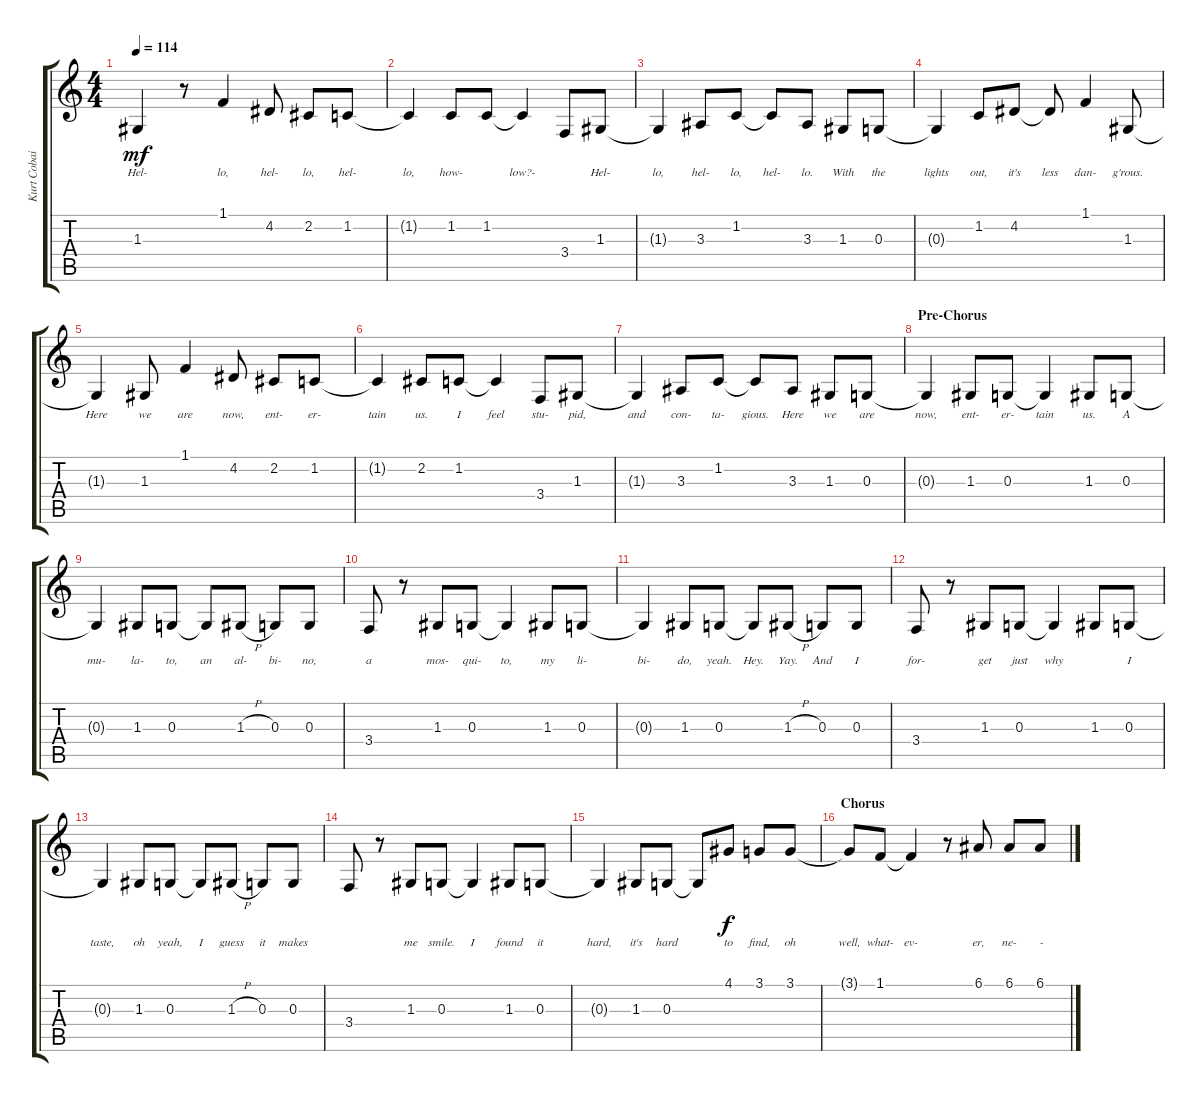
\track ("Kurt Cobain - Vocals" "Kurt Cobai") {instrument tenorsax}
\staff {score tabs}
\tuning (E4 B3 G3 D3 A2 E2) {hide}
\ts (4 4)
\tempo 114
\clef g2
\ks c
1.3{t}.4{lyrics (0 "Hel-") lyrics (1 "") lyrics (2 "") lyrics (3 "") lyrics (4 "") dy mf} r.8 1.1.4{lyrics (0 "lo,") lyrics (1 "") lyrics (2 "") lyrics (3 "") lyrics (4 "")} 4.2.8{lyrics (0 "hel-") lyrics (1 "") lyrics (2 "") lyrics (3 "") lyrics (4 "")} 2.2.8{lyrics (0 "lo,") lyrics (1 "") lyrics (2 "") lyrics (3 "") lyrics (4 "")} 1.2.8{lyrics (0 "hel-") lyrics (1 "") lyrics (2 "") lyrics (3 "") lyrics (4 "")} |
1.2{t}.4{lyrics (0 "lo,") lyrics (1 "") lyrics (2 "") lyrics (3 "") lyrics (4 "")} 1.2.8{lyrics (0 "how-") lyrics (1 "") lyrics (2 "") lyrics (3 "") lyrics (4 "")} 1.2.8{lyrics (0 " ") lyrics (1 "") lyrics (2 "") lyrics (3 "") lyrics (4 "")} 1.2{t}.4{lyrics (0 "low?-") lyrics (1 "") lyrics (2 "") lyrics (3 "") lyrics (4 "")} 3.4.8{lyrics (0 " ") lyrics (1 "") lyrics (2 "") lyrics (3 "") lyrics (4 "")} 1.3.8{lyrics (0 "Hel-") lyrics (1 "") lyrics (2 "") lyrics (3 "") lyrics (4 "")} |
1.3{t}.4{lyrics (0 "lo,") lyrics (1 "") lyrics (2 "") lyrics (3 "") lyrics (4 "")} 3.3.8{lyrics (0 "hel-") lyrics (1 "") lyrics (2 "") lyrics (3 "") lyrics (4 "")} 1.2.8{lyrics (0 "lo,") lyrics (1 "") lyrics (2 "") lyrics (3 "") lyrics (4 "")} 1.2{t}.8{lyrics (0 "hel-") lyrics (1 "") lyrics (2 "") lyrics (3 "") lyrics (4 "")} 3.3.8{lyrics (0 "lo.") lyrics (1 "") lyrics (2 "") lyrics (3 "") lyrics (4 "")} 1.3.8{lyrics (0 "With") lyrics (1 "") lyrics (2 "") lyrics (3 "") lyrics (4 "")} 0.3.8{lyrics (0 "the") lyrics (1 "") lyrics (2 "") lyrics (3 "") lyrics (4 "")} |
0.3{t}.4{lyrics (0 "lights") lyrics (1 "") lyrics (2 "") lyrics (3 "") lyrics (4 "")} 1.2.8{lyrics (0 "out,") lyrics (1 "") lyrics (2 "") lyrics (3 "") lyrics (4 "")} 4.2.8{lyrics (0 "it's") lyrics (1 "") lyrics (2 "") lyrics (3 "") lyrics (4 "")} 4.2{t}.8{lyrics (0 "less") lyrics (1 "") lyrics (2 "") lyrics (3 "") lyrics (4 "")} 1.1.4{lyrics (0 "dan-") lyrics (1 "") lyrics (2 "") lyrics (3 "") lyrics (4 "")} 1.3.8{lyrics (0 "g'rous.") lyrics (1 "") lyrics (2 "") lyrics (3 "") lyrics (4 "")} |
1.3{t}.4{lyrics (0 "Here") lyrics (1 "") lyrics (2 "") lyrics (3 "") lyrics (4 "")} 1.3.8{lyrics (0 "we") lyrics (1 "") lyrics (2 "") lyrics (3 "") lyrics (4 "")} 1.1.4{lyrics (0 "are") lyrics (1 "") lyrics (2 "") lyrics (3 "") lyrics (4 "")} 4.2.8{lyrics (0 "now,") lyrics (1 "") lyrics (2 "") lyrics (3 "") lyrics (4 "")} 2.2.8{lyrics (0 "ent-") lyrics (1 "") lyrics (2 "") lyrics (3 "") lyrics (4 "")} 1.2.8{lyrics (0 "er-") lyrics (1 "") lyrics (2 "") lyrics (3 "") lyrics (4 "")} |
1.2{t}.4{lyrics (0 "tain") lyrics (1 "") lyrics (2 "") lyrics (3 "") lyrics (4 "")} 2.2.8{lyrics (0 "us.") lyrics (1 "") lyrics (2 "") lyrics (3 "") lyrics (4 "")} 1.2.8{lyrics (0 "I") lyrics (1 "") lyrics (2 "") lyrics (3 "") lyrics (4 "")} 1.2{t}.4{lyrics (0 "feel") lyrics (1 "") lyrics (2 "") lyrics (3 "") lyrics (4 "")} 3.4.8{lyrics (0 "stu-") lyrics (1 "") lyrics (2 "") lyrics (3 "") lyrics (4 "")} 1.3.8{lyrics (0 "pid,") lyrics (1 "") lyrics (2 "") lyrics (3 "") lyrics (4 "")} |
1.3{t}.4{lyrics (0 "and") lyrics (1 "") lyrics (2 "") lyrics (3 "") lyrics (4 "")} 3.3.8{lyrics (0 "con-") lyrics (1 "") lyrics (2 "") lyrics (3 "") lyrics (4 "")} 1.2.8{lyrics (0 "ta-") lyrics (1 "") lyrics (2 "") lyrics (3 "") lyrics (4 "")} 1.2{t}.8{lyrics (0 "gious.") lyrics (1 "") lyrics (2 "") lyrics (3 "") lyrics (4 "")} 3.3.8{lyrics (0 "Here") lyrics (1 "") lyrics (2 "") lyrics (3 "") lyrics (4 "")} 1.3.8{lyrics (0 "we") lyrics (1 "") lyrics (2 "") lyrics (3 "") lyrics (4 "")} 0.3.8{lyrics (0 "are") lyrics (1 "") lyrics (2 "") lyrics (3 "") lyrics (4 "")} |
\section ("" "Pre-Chorus")
0.3{t}.4{lyrics (0 "now,") lyrics (1 "") lyrics (2 "") lyrics (3 "") lyrics (4 "")} 1.3.8{lyrics (0 "ent-") lyrics (1 "") lyrics (2 "") lyrics (3 "") lyrics (4 "")} 0.3.8{lyrics (0 "er-") lyrics (1 "") lyrics (2 "") lyrics (3 "") lyrics (4 "")} 0.3{t}.4{lyrics (0 "tain") lyrics (1 "") lyrics (2 "") lyrics (3 "") lyrics (4 "")} 1.3.8{lyrics (0 "us.") lyrics (1 "") lyrics (2 "") lyrics (3 "") lyrics (4 "")} 0.3.8{lyrics (0 "A") lyrics (1 "") lyrics (2 "") lyrics (3 "") lyrics (4 "")} |
0.3{t}.4{lyrics (0 "mu-") lyrics (1 "") lyrics (2 "") lyrics (3 "") lyrics (4 "")} 1.3.8{lyrics (0 "la-") lyrics (1 "") lyrics (2 "") lyrics (3 "") lyrics (4 "")} 0.3.8{lyrics (0 "to,") lyrics (1 "") lyrics (2 "") lyrics (3 "") lyrics (4 "")} 0.3{t}.8{lyrics (0 "an") lyrics (1 "") lyrics (2 "") lyrics (3 "") lyrics (4 "")} 1.3{h}.8{lyrics (0 "al-") lyrics (1 "") lyrics (2 "") lyrics (3 "") lyrics (4 "")} 0.3.8{lyrics (0 "bi-") lyrics (1 "") lyrics (2 "") lyrics (3 "") lyrics (4 "")} 0.3.8{lyrics (0 "no,") lyrics (1 "") lyrics (2 "") lyrics (3 "") lyrics (4 "")} |
3.4.8{lyrics (0 "a") lyrics (1 "") lyrics (2 "") lyrics (3 "") lyrics (4 "")} r.8 1.3.8{lyrics (0 "mos-") lyrics (1 "") lyrics (2 "") lyrics (3 "") lyrics (4 "")} 0.3.8{lyrics (0 "qui-") lyrics (1 "") lyrics (2 "") lyrics (3 "") lyrics (4 "")} 0.3{t}.4{lyrics (0 "to,") lyrics (1 "") lyrics (2 "") lyrics (3 "") lyrics (4 "")} 1.3.8{lyrics (0 "my") lyrics (1 "") lyrics (2 "") lyrics (3 "") lyrics (4 "")} 0.3.8{lyrics (0 "li-") lyrics (1 "") lyrics (2 "") lyrics (3 "") lyrics (4 "")} |
0.3{t}.4{lyrics (0 "bi-") lyrics (1 "") lyrics (2 "") lyrics (3 "") lyrics (4 "")} 1.3.8{lyrics (0 "do,") lyrics (1 "") lyrics (2 "") lyrics (3 "") lyrics (4 "")} 0.3.8{lyrics (0 "yeah.") lyrics (1 "") lyrics (2 "") lyrics (3 "") lyrics (4 "")} 0.3{t}.8{lyrics (0 "Hey.") lyrics (1 "") lyrics (2 "") lyrics (3 "") lyrics (4 "")} 1.3{h}.8{lyrics (0 "Yay.") lyrics (1 "") lyrics (2 "") lyrics (3 "") lyrics (4 "")} 0.3.8{lyrics (0 "And") lyrics (1 "") lyrics (2 "") lyrics (3 "") lyrics (4 "")} 0.3.8{lyrics (0 "I") lyrics (1 "") lyrics (2 "") lyrics (3 "") lyrics (4 "")} |
3.4.8{lyrics (0 "for-") lyrics (1 "") lyrics (2 "") lyrics (3 "") lyrics (4 "")} r.8 1.3.8{lyrics (0 "get") lyrics (1 "") lyrics (2 "") lyrics (3 "") lyrics (4 "")} 0.3.8{lyrics (0 "just") lyrics (1 "") lyrics (2 "") lyrics (3 "") lyrics (4 "")} 0.3{t}.4{lyrics (0 "why") lyrics (1 "") lyrics (2 "") lyrics (3 "") lyrics (4 "")} 1.3.8{lyrics (0 " ") lyrics (1 "") lyrics (2 "") lyrics (3 "") lyrics (4 "")} 0.3.8{lyrics (0 "I") lyrics (1 "") lyrics (2 "") lyrics (3 "") lyrics (4 "")} |
0.3{t}.4{lyrics (0 "taste,") lyrics (1 "") lyrics (2 "") lyrics (3 "") lyrics (4 "")} 1.3.8{lyrics (0 "oh") lyrics (1 "") lyrics (2 "") lyrics (3 "") lyrics (4 "")} 0.3.8{lyrics (0 "yeah,") lyrics (1 "") lyrics (2 "") lyrics (3 "") lyrics (4 "")} 0.3{t}.8{lyrics (0 "I") lyrics (1 "") lyrics (2 "") lyrics (3 "") lyrics (4 "")} 1.3{h}.8{lyrics (0 "guess") lyrics (1 "") lyrics (2 "") lyrics (3 "") lyrics (4 "")} 0.3.8{lyrics (0 "it") lyrics (1 "") lyrics (2 "") lyrics (3 "") lyrics (4 "")} 0.3.8{lyrics (0 "makes") lyrics (1 "") lyrics (2 "") lyrics (3 "") lyrics (4 "")} |
3.4.8{lyrics (0 " ") lyrics (1 "") lyrics (2 "") lyrics (3 "") lyrics (4 "")} r.8 1.3.8{lyrics (0 "me") lyrics (1 "") lyrics (2 "") lyrics (3 "") lyrics (4 "")} 0.3.8{lyrics (0 "smile.") lyrics (1 "") lyrics (2 "") lyrics (3 "") lyrics (4 "")} 0.3{t}.4{lyrics (0 "I") lyrics (1 "") lyrics (2 "") lyrics (3 "") lyrics (4 "")} 1.3.8{lyrics (0 "found") lyrics (1 "") lyrics (2 "") lyrics (3 "") lyrics (4 "")} 0.3.8{lyrics (0 "it") lyrics (1 "") lyrics (2 "") lyrics (3 "") lyrics (4 "")} |
0.3{t}.4{lyrics (0 "hard,") lyrics (1 "") lyrics (2 "") lyrics (3 "") lyrics (4 "")} 1.3.8{lyrics (0 "it's") lyrics (1 "") lyrics (2 "") lyrics (3 "") lyrics (4 "")} 0.3.8{lyrics (0 "hard") lyrics (1 "") lyrics (2 "") lyrics (3 "") lyrics (4 "")} 0.3{t}.8{lyrics (0 " ") lyrics (1 "") lyrics (2 "") lyrics (3 "") lyrics (4 "")} 4.1.8{lyrics (0 "to") lyrics (1 "") lyrics (2 "") lyrics (3 "") lyrics (4 "") dy f} 3.1.8{lyrics (0 "find,") lyrics (1 "") lyrics (2 "") lyrics (3 "") lyrics (4 "")} 3.1.8{lyrics (0 "oh") lyrics (1 "") lyrics (2 "") lyrics (3 "") lyrics (4 "")} |
\section ("" "Chorus")
3.1{t}.8{lyrics (0 "well,") lyrics (1 "") lyrics (2 "") lyrics (3 "") lyrics (4 "")} 1.1.8{lyrics (0 "what-") lyrics (1 "") lyrics (2 "") lyrics (3 "") lyrics (4 "")} 1.1{t}.4{lyrics (0 "ev-") lyrics (1 "") lyrics (2 "") lyrics (3 "") lyrics (4 "")} r.8 6.1.8{lyrics (0 "er,") lyrics (1 "") lyrics (2 "") lyrics (3 "") lyrics (4 "")} 6.1.8{lyrics (0 "ne-") lyrics (1 "") lyrics (2 "") lyrics (3 "") lyrics (4 "")} 6.1.8{lyrics (0 " -") lyrics (1 "") lyrics (2 "") lyrics (3 "") lyrics (4 "")}
